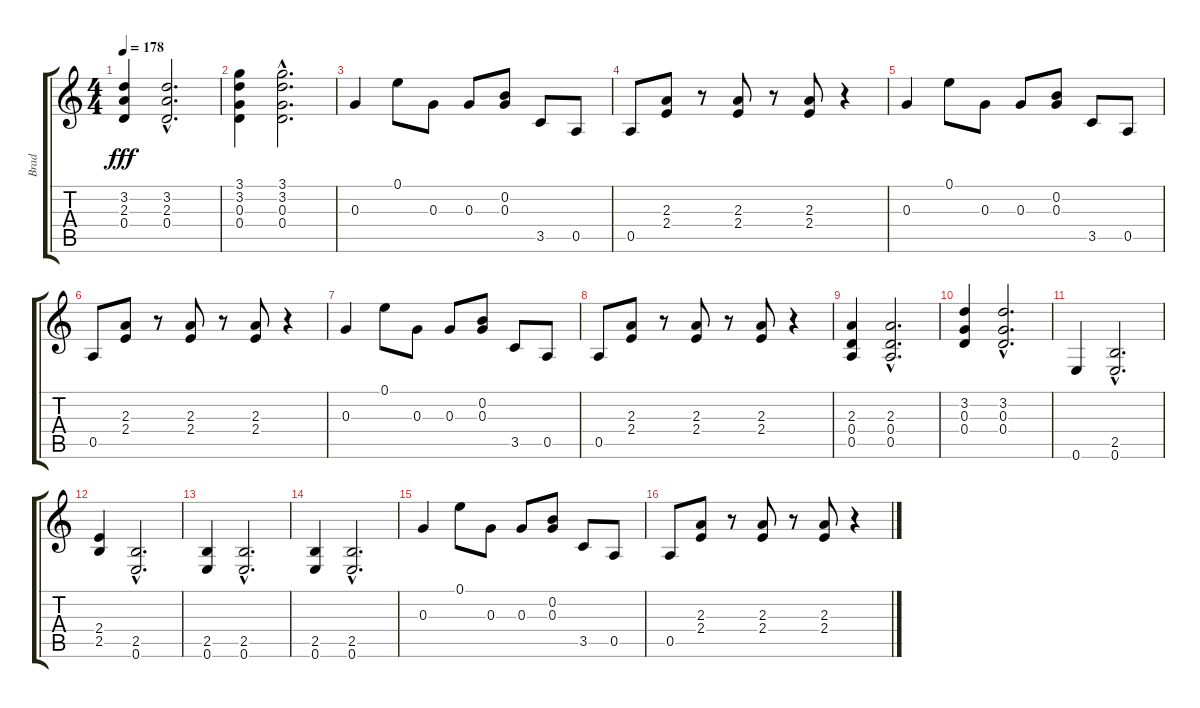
\track ("Brad" "Brad") {instrument distortionguitar}
\staff {score tabs}
\tuning (E4 B3 G3 D3 A2 E2) {hide}
\ts (4 4)
\tempo 178
\clef g2
\ks c
(3.2 2.3 0.4).4{dy fff} (3.2{hac} 2.3{hac} 0.4{hac}).2{d} |
(3.1 3.2 0.3 0.4).4 (3.1{hac} 3.2{hac} 0.3{hac} 0.4{hac}).2{d} |
0.3.4 0.1.8 0.3.8 0.3.8 (0.2 0.3).8 3.5.8 0.5.8 |
0.5.8 (2.3 2.4).8 r.8 (2.3 2.4).8 r.8 (2.3 2.4).8 r.4 |
0.3.4 0.1.8 0.3.8 0.3.8 (0.2 0.3).8 3.5.8 0.5.8 |
0.5.8 (2.3 2.4).8 r.8 (2.3 2.4).8 r.8 (2.3 2.4).8 r.4 |
0.3.4 0.1.8 0.3.8 0.3.8 (0.2 0.3).8 3.5.8 0.5.8 |
0.5.8 (2.3 2.4).8 r.8 (2.3 2.4).8 r.8 (2.3 2.4).8 r.4 |
(2.3 0.4 0.5).4 (2.3{hac} 0.4{hac} 0.5{hac}).2{d} |
(3.2 0.3 0.4).4 (3.2{hac} 0.3{hac} 0.4{hac}).2{d} |
0.6.4 (2.5{hac} 0.6{hac}).2{d} |
(2.4 2.5).4 (2.5{hac} 0.6{hac}).2{d} |
(2.5 0.6).4 (2.5{hac} 0.6{hac}).2{d} |
(2.5 0.6).4 (2.5{hac} 0.6{hac}).2{d} |
0.3.4 0.1.8 0.3.8 0.3.8 (0.2 0.3).8 3.5.8 0.5.8 |
0.5.8 (2.3 2.4).8 r.8 (2.3 2.4).8 r.8 (2.3 2.4).8 r.4
